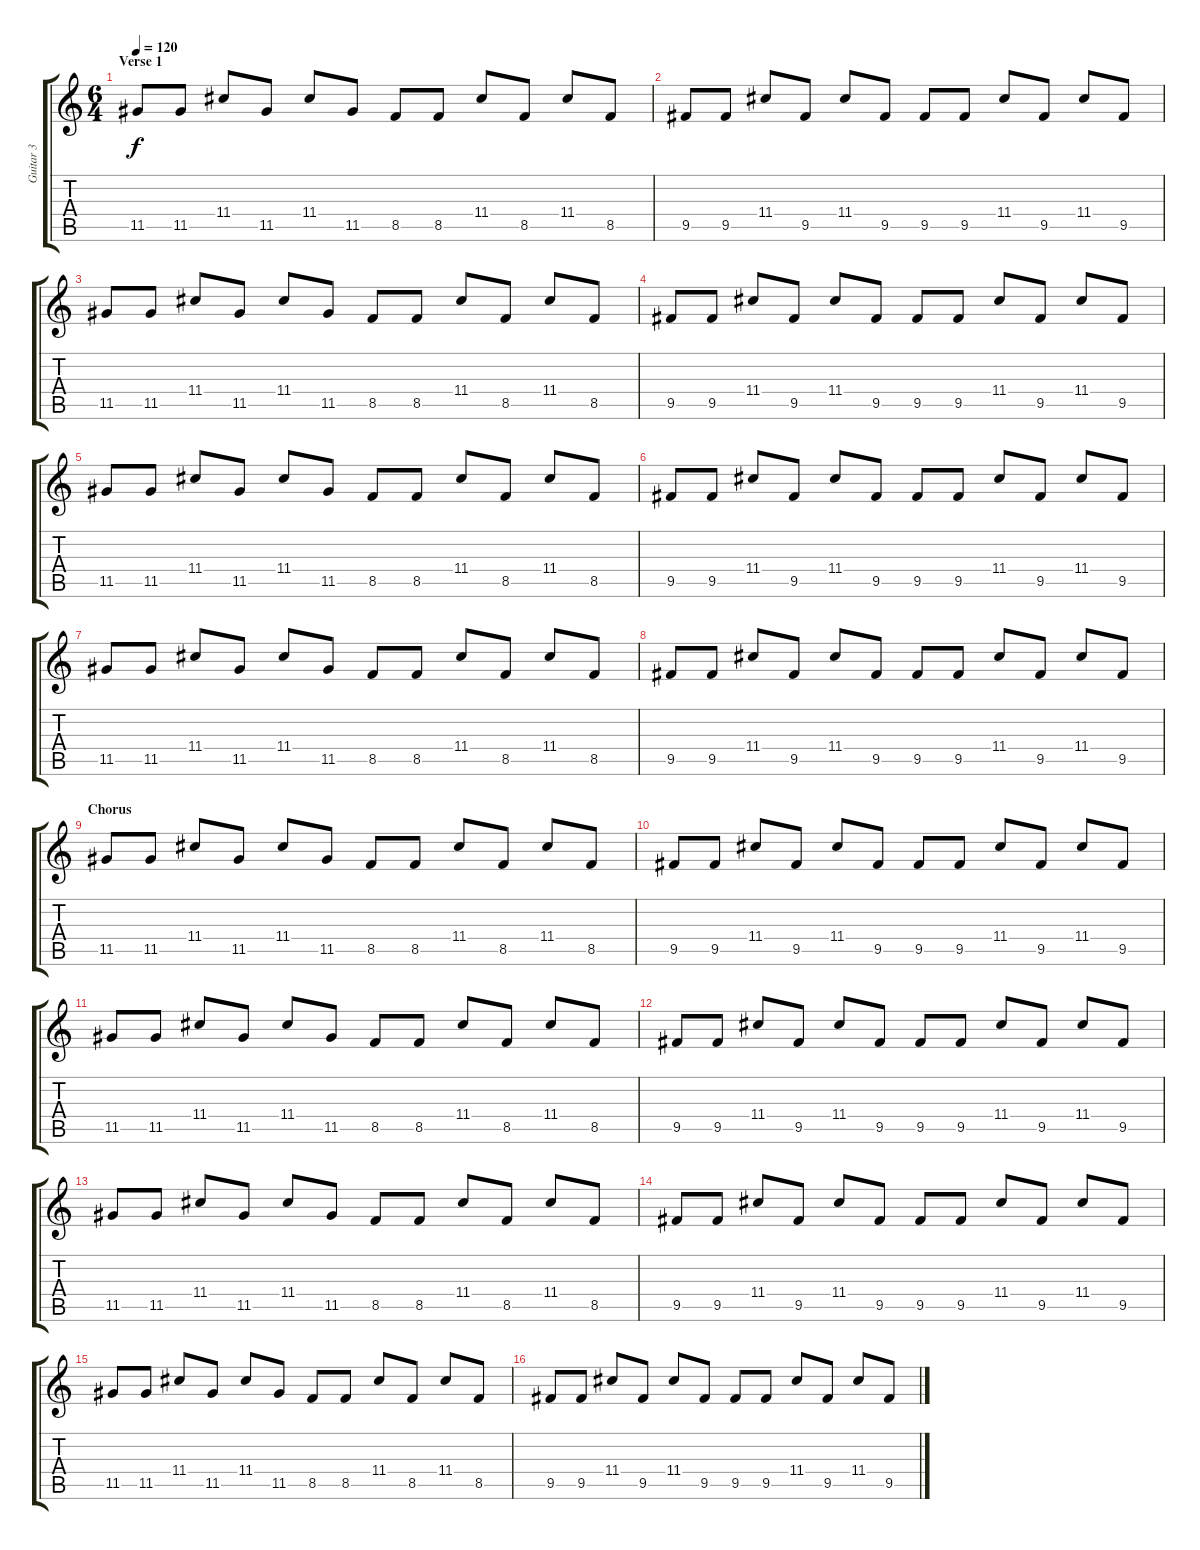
\track ("Guitar 3" "Guitar 3") {instrument acousticguitarsteel}
\staff {score tabs}
\tuning (E4 B3 G3 D3 A2 E2) {hide}
\ts (6 4)
\section ("" "Verse 1")
\tempo 120
\clef g2
\ks c
11.5.8{dy f} 11.5.8 11.4.8 11.5.8 11.4.8 11.5.8 8.5.8 8.5.8 11.4.8 8.5.8 11.4.8 8.5.8 |
9.5.8 9.5.8 11.4.8 9.5.8 11.4.8 9.5.8 9.5.8 9.5.8 11.4.8 9.5.8 11.4.8 9.5.8 |
11.5.8 11.5.8 11.4.8 11.5.8 11.4.8 11.5.8 8.5.8 8.5.8 11.4.8 8.5.8 11.4.8 8.5.8 |
9.5.8 9.5.8 11.4.8 9.5.8 11.4.8 9.5.8 9.5.8 9.5.8 11.4.8 9.5.8 11.4.8 9.5.8 |
11.5.8 11.5.8 11.4.8 11.5.8 11.4.8 11.5.8 8.5.8 8.5.8 11.4.8 8.5.8 11.4.8 8.5.8 |
9.5.8 9.5.8 11.4.8 9.5.8 11.4.8 9.5.8 9.5.8 9.5.8 11.4.8 9.5.8 11.4.8 9.5.8 |
11.5.8 11.5.8 11.4.8 11.5.8 11.4.8 11.5.8 8.5.8 8.5.8 11.4.8 8.5.8 11.4.8 8.5.8 |
9.5.8 9.5.8 11.4.8 9.5.8 11.4.8 9.5.8 9.5.8 9.5.8 11.4.8 9.5.8 11.4.8 9.5.8 |
\section ("" "Chorus")
11.5.8 11.5.8 11.4.8 11.5.8 11.4.8 11.5.8 8.5.8 8.5.8 11.4.8 8.5.8 11.4.8 8.5.8 |
9.5.8 9.5.8 11.4.8 9.5.8 11.4.8 9.5.8 9.5.8 9.5.8 11.4.8 9.5.8 11.4.8 9.5.8 |
11.5.8 11.5.8 11.4.8 11.5.8 11.4.8 11.5.8 8.5.8 8.5.8 11.4.8 8.5.8 11.4.8 8.5.8 |
9.5.8 9.5.8 11.4.8 9.5.8 11.4.8 9.5.8 9.5.8 9.5.8 11.4.8 9.5.8 11.4.8 9.5.8 |
11.5.8 11.5.8 11.4.8 11.5.8 11.4.8 11.5.8 8.5.8 8.5.8 11.4.8 8.5.8 11.4.8 8.5.8 |
9.5.8 9.5.8 11.4.8 9.5.8 11.4.8 9.5.8 9.5.8 9.5.8 11.4.8 9.5.8 11.4.8 9.5.8 |
11.5.8 11.5.8 11.4.8 11.5.8 11.4.8 11.5.8 8.5.8 8.5.8 11.4.8 8.5.8 11.4.8 8.5.8 |
9.5.8 9.5.8 11.4.8 9.5.8 11.4.8 9.5.8 9.5.8 9.5.8 11.4.8 9.5.8 11.4.8 9.5.8
